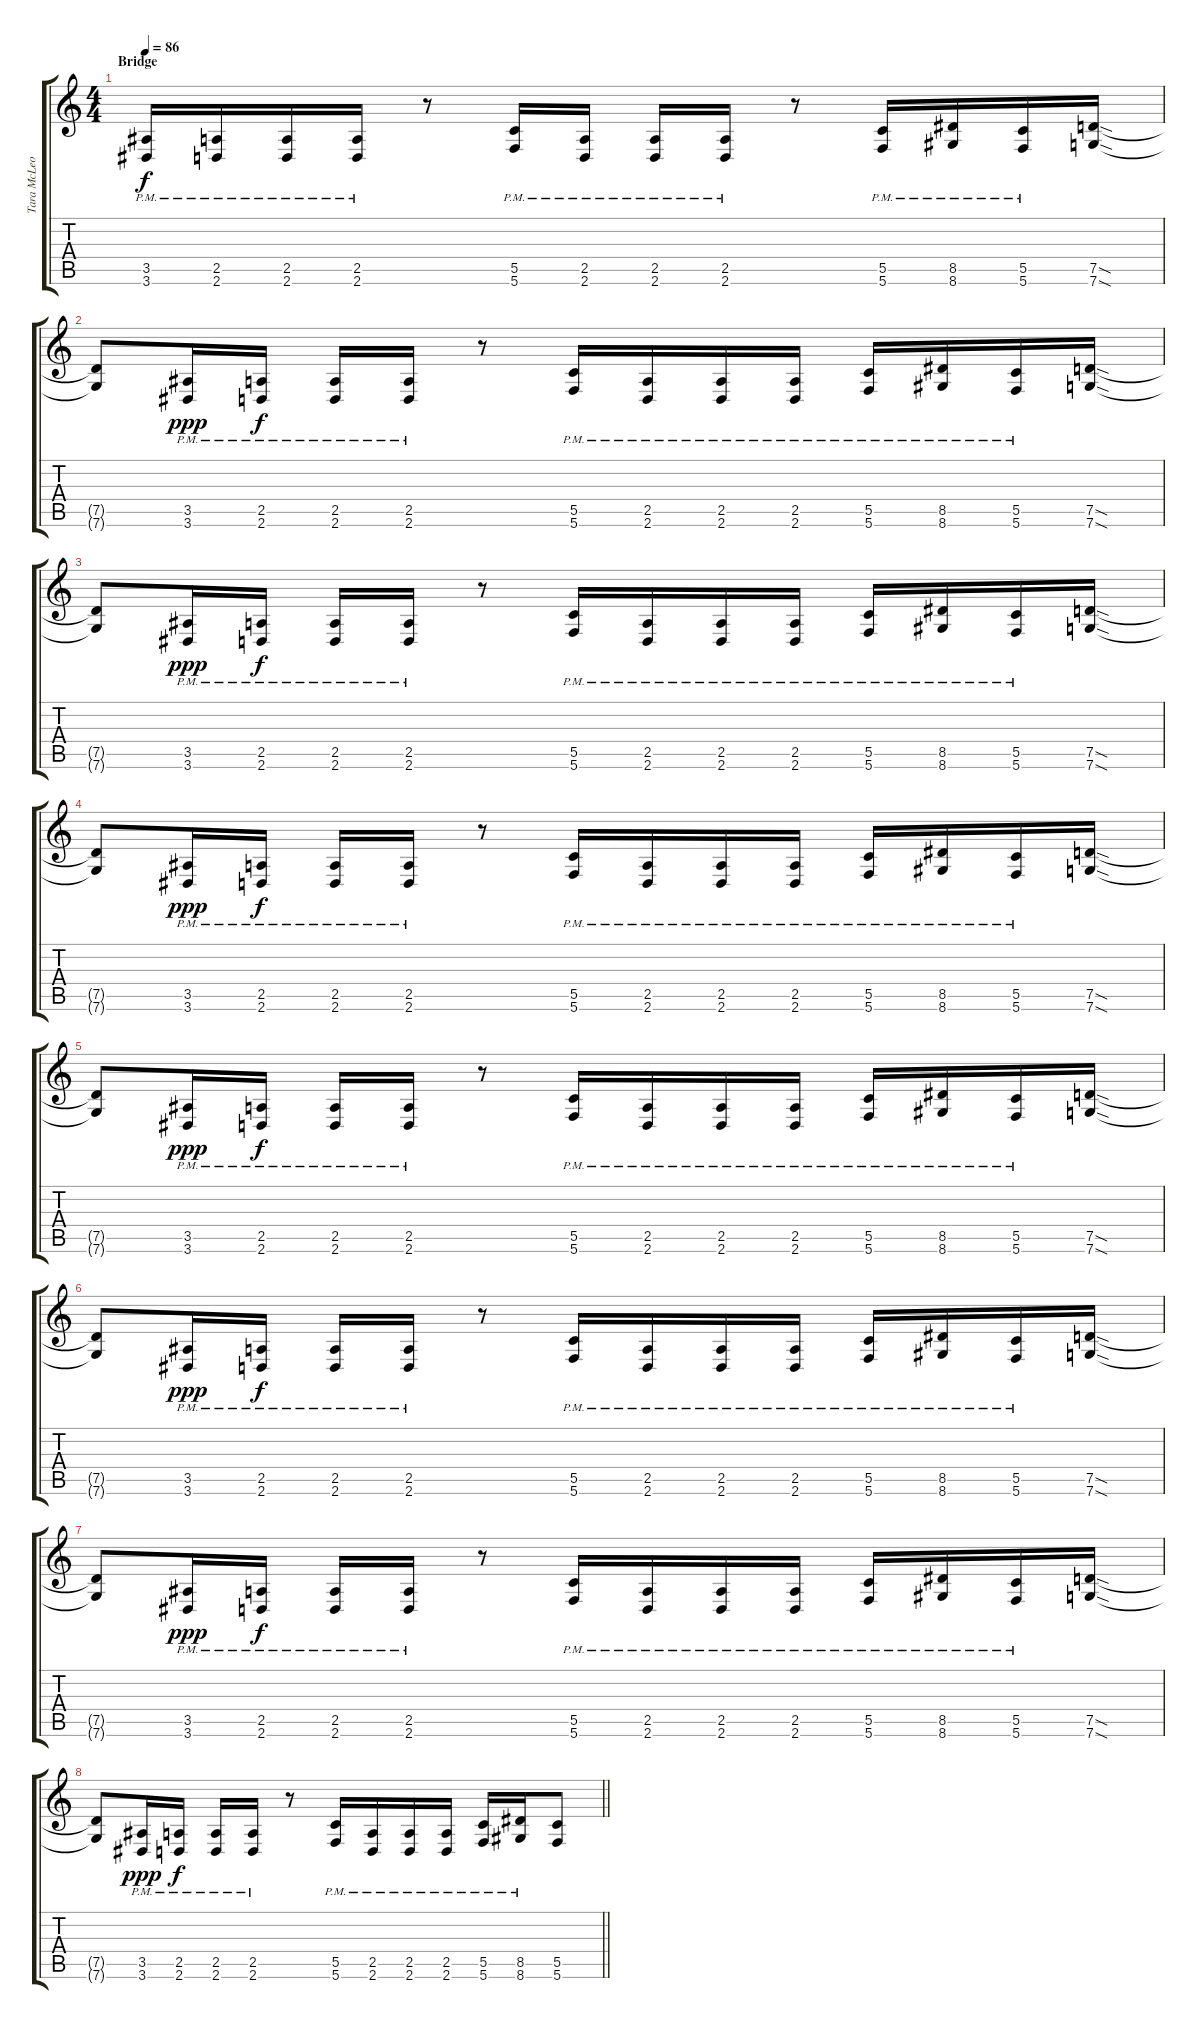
\track ("Tara McLeod" "Tara McLeo") {instrument distortionguitar}
\staff {score tabs}
\tuning (D4 A3 F3 C3 G2 C2) {hide}
\ts (4 4)
\section ("" "Bridge")
\tempo 86
\clef g2
\ks c
(3.5{pm} 3.6{pm}).16{dy f} (2.5{pm} 2.6{pm}).16 (2.5{pm} 2.6{pm}).16 (2.5{pm} 2.6{pm}).16 r.8 (5.5{pm} 5.6{pm}).16 (2.5{pm} 2.6{pm}).16 (2.5{pm} 2.6{pm}).16 (2.5{pm} 2.6{pm}).16 r.8 (5.5{pm} 5.6{pm}).16 (8.5{pm} 8.6{pm}).16 (5.5{pm} 5.6{pm}).16 (7.5{sod} 7.6{sod}).16 |
(7.5{t} 7.6{t}).8 (3.5{pm} 3.6{pm}).16{dy ppp} (2.5{pm} 2.6{pm}).16{dy f} (2.5{pm} 2.6{pm}).16 (2.5{pm} 2.6{pm}).16 r.8 (5.5{pm} 5.6{pm}).16 (2.5{pm} 2.6{pm}).16 (2.5{pm} 2.6{pm}).16 (2.5{pm} 2.6{pm}).16 (5.5{pm} 5.6{pm}).16 (8.5{pm} 8.6{pm}).16 (5.5{pm} 5.6{pm}).16 (7.5{sod} 7.6{sod}).16 |
(7.5{t} 7.6{t}).8 (3.5{pm} 3.6{pm}).16{dy ppp} (2.5{pm} 2.6{pm}).16{dy f} (2.5{pm} 2.6{pm}).16 (2.5{pm} 2.6{pm}).16 r.8 (5.5{pm} 5.6{pm}).16 (2.5{pm} 2.6{pm}).16 (2.5{pm} 2.6{pm}).16 (2.5{pm} 2.6{pm}).16 (5.5{pm} 5.6{pm}).16 (8.5{pm} 8.6{pm}).16 (5.5{pm} 5.6{pm}).16 (7.5{sod} 7.6{sod}).16 |
(7.5{t} 7.6{t}).8 (3.5{pm} 3.6{pm}).16{dy ppp} (2.5{pm} 2.6{pm}).16{dy f} (2.5{pm} 2.6{pm}).16 (2.5{pm} 2.6{pm}).16 r.8 (5.5{pm} 5.6{pm}).16 (2.5{pm} 2.6{pm}).16 (2.5{pm} 2.6{pm}).16 (2.5{pm} 2.6{pm}).16 (5.5{pm} 5.6{pm}).16 (8.5{pm} 8.6{pm}).16 (5.5{pm} 5.6{pm}).16 (7.5{sod} 7.6{sod}).16 |
(7.5{t} 7.6{t}).8 (3.5{pm} 3.6{pm}).16{dy ppp} (2.5{pm} 2.6{pm}).16{dy f} (2.5{pm} 2.6{pm}).16 (2.5{pm} 2.6{pm}).16 r.8 (5.5{pm} 5.6{pm}).16 (2.5{pm} 2.6{pm}).16 (2.5{pm} 2.6{pm}).16 (2.5{pm} 2.6{pm}).16 (5.5{pm} 5.6{pm}).16 (8.5{pm} 8.6{pm}).16 (5.5{pm} 5.6{pm}).16 (7.5{sod} 7.6{sod}).16 |
(7.5{t} 7.6{t}).8 (3.5{pm} 3.6{pm}).16{dy ppp} (2.5{pm} 2.6{pm}).16{dy f} (2.5{pm} 2.6{pm}).16 (2.5{pm} 2.6{pm}).16 r.8 (5.5{pm} 5.6{pm}).16 (2.5{pm} 2.6{pm}).16 (2.5{pm} 2.6{pm}).16 (2.5{pm} 2.6{pm}).16 (5.5{pm} 5.6{pm}).16 (8.5{pm} 8.6{pm}).16 (5.5{pm} 5.6{pm}).16 (7.5{sod} 7.6{sod}).16 |
(7.5{t} 7.6{t}).8 (3.5{pm} 3.6{pm}).16{dy ppp} (2.5{pm} 2.6{pm}).16{dy f} (2.5{pm} 2.6{pm}).16 (2.5{pm} 2.6{pm}).16 r.8 (5.5{pm} 5.6{pm}).16 (2.5{pm} 2.6{pm}).16 (2.5{pm} 2.6{pm}).16 (2.5{pm} 2.6{pm}).16 (5.5{pm} 5.6{pm}).16 (8.5{pm} 8.6{pm}).16 (5.5{pm} 5.6{pm}).16 (7.5{sod} 7.6{sod}).16 |
\barLineRight lightlight
(7.5{t} 7.6{t}).8 (3.5{pm} 3.6{pm}).16{dy ppp} (2.5{pm} 2.6{pm}).16{dy f} (2.5{pm} 2.6{pm}).16 (2.5{pm} 2.6{pm}).16 r.8 (5.5{pm} 5.6{pm}).16 (2.5{pm} 2.6{pm}).16 (2.5{pm} 2.6{pm}).16 (2.5{pm} 2.6{pm}).16 (5.5{pm} 5.6{pm}).16 (8.5{pm} 8.6{pm}).16 (5.5 5.6).8
